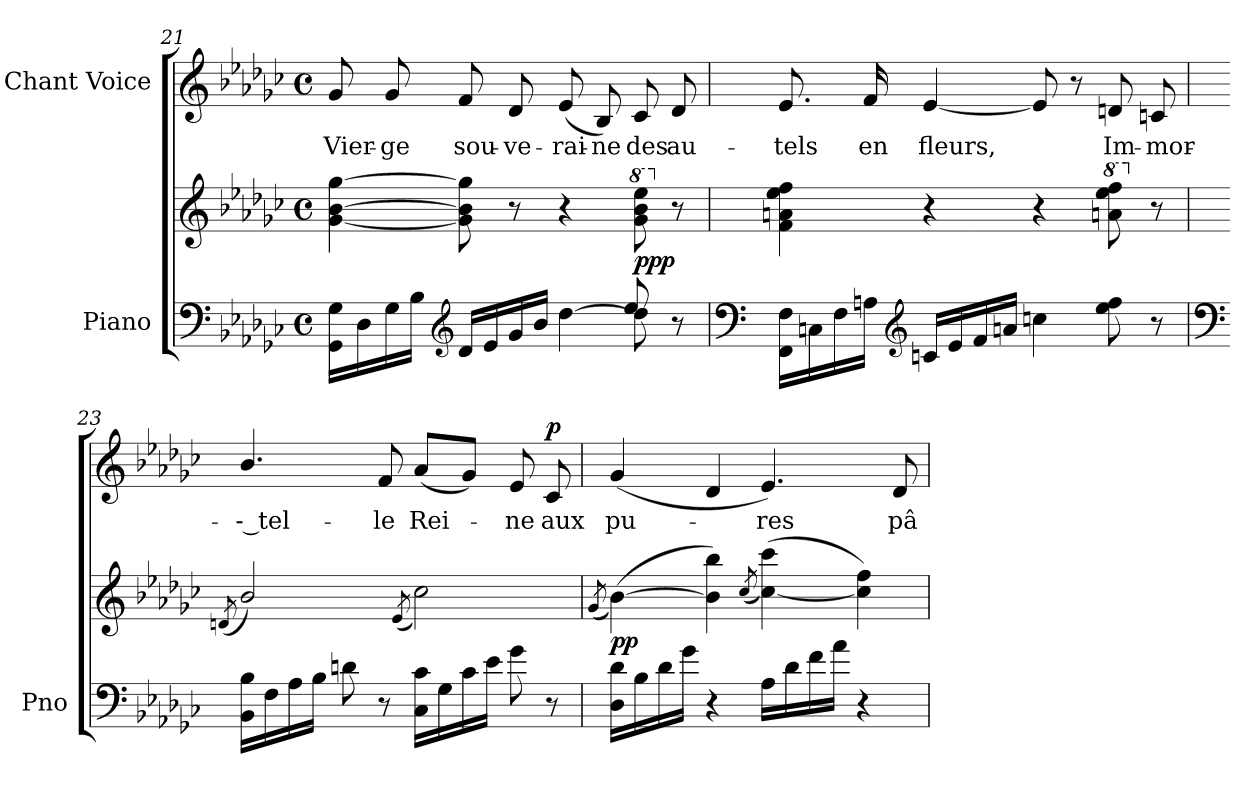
**kern	**kern	**dynam	**kern	**text	**dynam
*part2	*part2	*part2	*part1	*part1	*part1
*staff3	*staff2	*staff2/3	*staff1	*staff1	*staff1
*I"Piano	*	*	*I"Chant Voice	*	*
*I'Pno	*	*	*	*	*
*clefF4	*clefG2	*	*clefG2	*	*
*k[b-e-a-d-g-c-]	*k[b-e-a-d-g-c-]	*	*k[b-e-a-d-g-c-]	*	*
*M4/4	*M4/4	*	*M4/4	*	*
*met(c)	*met(c)	*	*met(c)	*	*
=21	=21	=21	=21	=21	=21
*^	*	*	*	*	*
16GG-\ 16G-\LL	2.ryy	[4g-\ [4b-\ [4gg-\	.	8g-/	Vier-	.
16D-\	.	.	.	.	.	.
16G-\	.	.	.	8g-/	-ge	.
16B-\JJ	.	.	.	.	.	.
*clefG2	*	*	*	*	*	*
16d-/LL	.	8g-\] 8b-\] 8gg-\]	.	8f/	sou-	.
16e-/	.	.	.	.	.	.
16g-/	.	8r	.	8d-/	-ve-	.
16b-/JJ	.	.	.	.	.	.
[<4dd-\	.	4r	.	(8e-/	-rai-	.
.	.	.	.	8B-/)	-ne	.
*	*	*8va	*	*	*	*
!	!	!	!LO:DY:b	!	!	!
8dd-\]	8ee-/	8gg-\ 8bb-\ 8eee-\	ppp	8c-/	des	.
*	*	*X8va	*	*	*	*
8ryy	8r	8r	.	8d-/	au-	.
*v	*v	*	*	*	*	*
=22	=22	=22	=22	=22	=22
*clefF4	*	*	*	*	*
16FF\ 16F\LL	4f\ 4an\ 4ee-\ 4ff\	.	8.e-/	-tels	.
16Cn\	.	.	.	.	.
16F\	.	.	.	.	.
16An\JJ	.	.	16f/	en	.
*clefG2	*	*	*	*	*
16cn/LL	4r	.	[4e-/	fleurs,	.
16e-/	.	.	.	.	.
16f/	.	.	.	.	.
16an/JJ	.	.	.	.	.
4ccn\	4r	.	8e-/]	.	.
.	.	.	8r	.	.
*	*8va	*	*	*	*
!	!	!	!	!	!LO:DY:a
!	!	!	!	!	!LO:DY:n=1:a
8ee-\ 8ff\	8aan\ 8eee-\ 8fff\	.	8dn/	Im-	other-dynamics f
*	*X8va	*	*	*	*
8r	8r	.	8cn/	-mor-	.
=23	=23	=23	=23	=23	=23
*clefF4	*	*	*	*	*
.	(8qdn/	.	.	.	.
16BB-\ 16B-\LL	2b-/)	.	4.b-/	-- tel-	.
16F\	.	.	.	.	.
16A-\	.	.	.	.	.
16B-\JJ	.	.	.	.	.
8dn\	.	.	.	.	.
8r	.	.	8f/	-le	.
.	(8qe-/	.	.	.	.
16C-\ 16c-\LL	2cc-\)	.	(8a-/L	Rei-	.
16G-\	.	.	.	.	.
16c-\	.	.	8g-/J)	.	.
16e-\JJ	.	.	.	.	.
8g-\	.	.	8e-/	-ne	.
!	!	!	!	!	!LO:DY:a
8r	.	.	8c-/	aux	p
=24	=24	=24	=24	=24	=24
.	(8qg-/	.	.	.	.
!	!	!LO:DY:b	!	!	!
16D-\ 16d-\LL	(>[<4b-\)	pp	(>4g-/	pu-	.
16B-\	.	.	.	.	.
16d-\	.	.	.	.	.
16g-\JJ	.	.	.	.	.
4r	4b-\] 4bb-\)	.	4d-/	.	.
.	(8qcc-/	.	.	.	.
16A-\LL	(>[4cc-\ 4ccc-\)	.	4.e-/)	-res	.
16d-\	.	.	.	.	.
16f\	.	.	.	.	.
16a-\JJ	.	.	.	.	.
4r	4cc-\] 4ff\)	.	.	.	.
.	.	.	8d-/	pâ-	.
=	=	=	=	=	=
*-	*-	*-	*-	*-	*-
